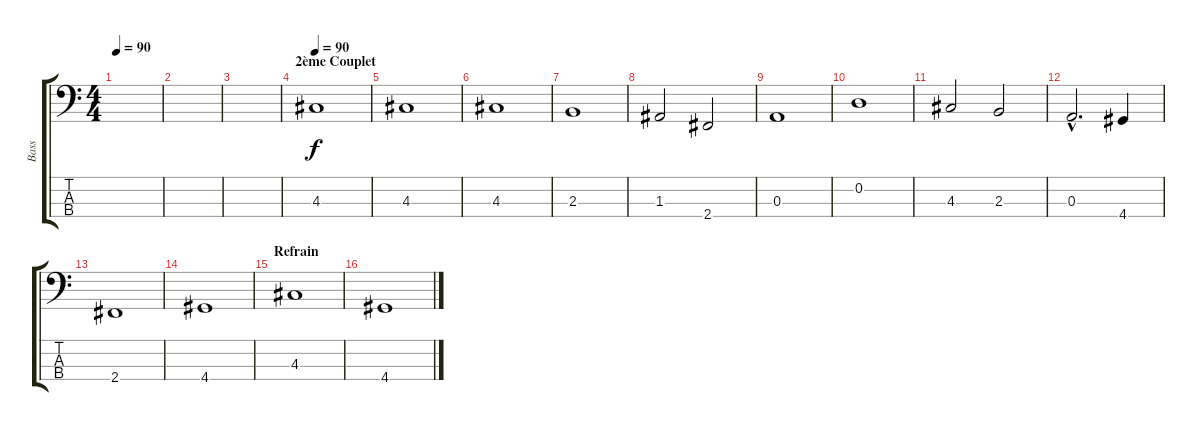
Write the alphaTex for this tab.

\track ("Bass" "Bass") {instrument electricbassfinger}
\staff {score tabs}
\tuning (G2 D2 A1 E1) {hide}
\ts (4 4)
\tempo 90
\clef f4
\ks c
|
|
|
\section ("" "2ème Couplet")
\tempo 90
4.3.1 |
4.3.1 |
4.3.1 |
2.3.1 |
1.3.2 2.4.2 |
0.3.1 |
0.2.1 |
4.3.2 2.3.2 |
0.3{hac}.2{d} 4.4.4 |
2.4.1 |
4.4.1 |
\section ("" "Refrain")
4.3.1 |
4.4.1
